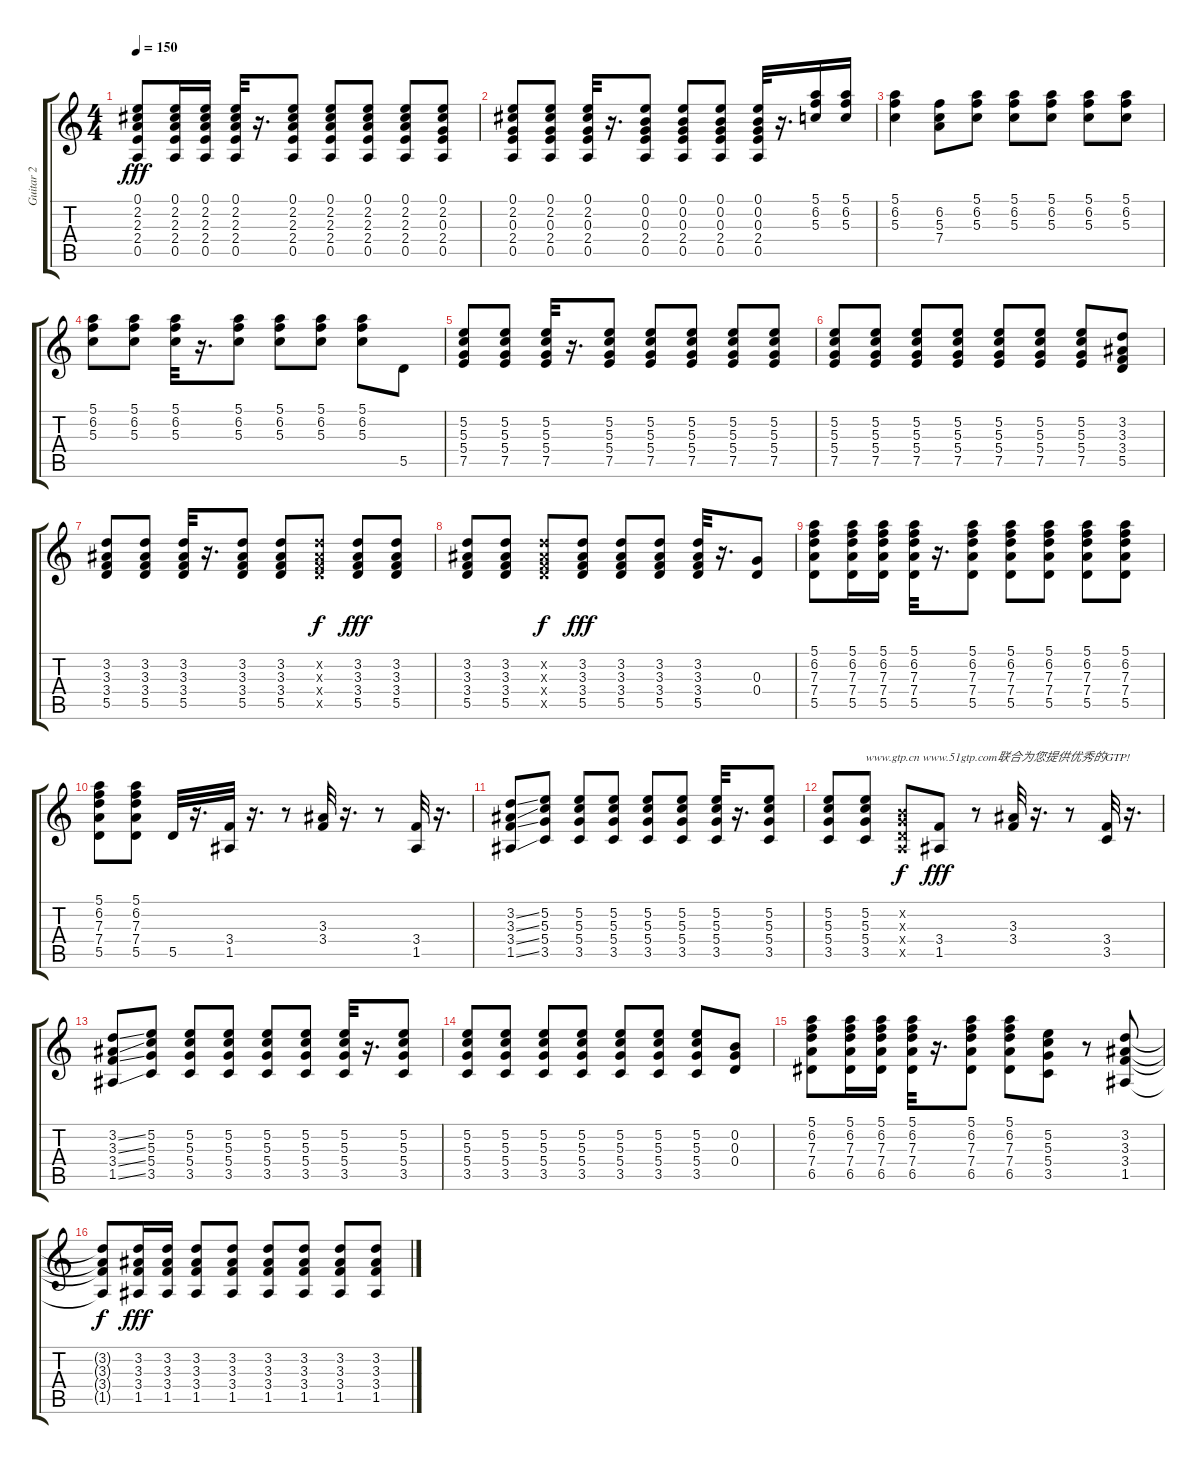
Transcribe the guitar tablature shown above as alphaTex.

\track ("Guitar 2" "Guitar 2") {instrument electricguitarjazz}
\staff {score tabs}
\tuning (E4 B3 G3 D3 A2 E2) {hide}
\ts (4 4)
\tempo 150
\clef g2
\ks c
(0.1 2.2 2.3 2.4 0.5).8{dy fff} (0.1 2.2 2.3 2.4 0.5).16 (0.1 2.2 2.3 2.4 0.5).16 (0.1 2.2 2.3 2.4 0.5).32 r.16{d} (0.1 2.2 2.3 2.4 0.5).8 (0.1 2.2 2.3 2.4 0.5).8 (0.1 2.2 2.3 2.4 0.5).8 (0.1 2.2 2.3 2.4 0.5).8 (0.1 2.2 0.3 2.4 0.5).8 |
(0.1 2.2 0.3 2.4 0.5).8 (0.1 2.2 0.3 2.4 0.5).8 (0.1 2.2 0.3 2.4 0.5).32 r.16{d} (0.1 0.2 0.3 2.4 0.5).8 (0.1 0.2 0.3 2.4 0.5).8 (0.1 0.2 0.3 2.4 0.5).8 (0.1 0.2 0.3 2.4 0.5).32 r.16{d} (5.1 6.2 5.3).16 (5.1 6.2 5.3).16 |
(5.1 6.2 5.3).4 (6.2 5.3 7.4).8 (5.1 6.2 5.3).8 (5.1 6.2 5.3).8 (5.1 6.2 5.3).8 (5.1 6.2 5.3).8 (5.1 6.2 5.3).8 |
(5.1 6.2 5.3).8 (5.1 6.2 5.3).8 (5.1 6.2 5.3).32 r.16{d} (5.1 6.2 5.3).8 (5.1 6.2 5.3).8 (5.1 6.2 5.3).8 (5.1 6.2 5.3).8 5.5.8 |
(5.2 5.3 5.4 7.5).8 (5.2 5.3 5.4 7.5).8 (5.2 5.3 5.4 7.5).32 r.16{d} (5.2 5.3 5.4 7.5).8 (5.2 5.3 5.4 7.5).8 (5.2 5.3 5.4 7.5).8 (5.2 5.3 5.4 7.5).8 (5.2 5.3 5.4 7.5).8 |
(5.2 5.3 5.4 7.5).8 (5.2 5.3 5.4 7.5).8 (5.2 5.3 5.4 7.5).8 (5.2 5.3 5.4 7.5).8 (5.2 5.3 5.4 7.5).8 (5.2 5.3 5.4 7.5).8 (5.2 5.3 5.4 7.5).8 (3.2 3.3 3.4 5.5).8 |
(3.2 3.3 3.4 5.5).8 (3.2 3.3 3.4 5.5).8 (3.2 3.3 3.4 5.5).32 r.16{d} (3.2 3.3 3.4 5.5).8 (3.2 3.3 3.4 5.5).8 (3.2{x} 3.3{x} 3.4{x} 5.5{x}).8{dy f} (3.2 3.3 3.4 5.5).8{dy fff} (3.2 3.3 3.4 5.5).8 |
(3.2 3.3 3.4 5.5).8 (3.2 3.3 3.4 5.5).8 (3.2{x} 3.3{x} 3.4{x} 5.5{x}).8{dy f} (3.2 3.3 3.4 5.5).8{dy fff} (3.2 3.3 3.4 5.5).8 (3.2 3.3 3.4 5.5).8 (3.2 3.3 3.4 5.5).32 r.16{d} (0.3 0.4).8 |
(5.1 6.2 7.3 7.4 5.5).8 (5.1 6.2 7.3 7.4 5.5).16 (5.1 6.2 7.3 7.4 5.5).16 (5.1 6.2 7.3 7.4 5.5).32 r.16{d} (5.1 6.2 7.3 7.4 5.5).8 (5.1 6.2 7.3 7.4 5.5).8 (5.1 6.2 7.3 7.4 5.5).8 (5.1 6.2 7.3 7.4 5.5).8 (5.1 6.2 7.3 7.4 5.5).8 |
(5.1 6.2 7.3 7.4 5.5).8 (5.1 6.2 7.3 7.4 5.5).8 5.5.32 r.16{d} (3.4 1.5).32 r.16{d} r.8 (3.3 3.4).32 r.16{d} r.8 (3.4 1.5).32 r.16{d} |
(3.2{ss} 3.3{ss} 3.4{ss} 1.5{ss}).8 (5.2 5.3 5.4 3.5).8 (5.2 5.3 5.4 3.5).8 (5.2 5.3 5.4 3.5).8 (5.2 5.3 5.4 3.5).8 (5.2 5.3 5.4 3.5).8 (5.2 5.3 5.4 3.5).32 r.16{d} (5.2 5.3 5.4 3.5).8 |
(5.2 5.3 5.4 3.5).8 (5.2 5.3 5.4 3.5).8{txt "www.gtp.cn www.51gtp.com联合为您提供优秀的GTP!"} (0.2{x} 0.3{x} 0.4{x} 0.5{x}).8{dy f} (3.4 1.5).8{dy fff} r.8 (3.3 3.4).32 r.16{d} r.8 (3.4 3.5).32 r.16{d} |
(3.2{ss} 3.3{ss} 3.4{ss} 1.5{ss}).8 (5.2 5.3 5.4 3.5).8 (5.2 5.3 5.4 3.5).8 (5.2 5.3 5.4 3.5).8 (5.2 5.3 5.4 3.5).8 (5.2 5.3 5.4 3.5).8 (5.2 5.3 5.4 3.5).32 r.16{d} (5.2 5.3 5.4 3.5).8 |
(5.2 5.3 5.4 3.5).8 (5.2 5.3 5.4 3.5).8 (5.2 5.3 5.4 3.5).8 (5.2 5.3 5.4 3.5).8 (5.2 5.3 5.4 3.5).8 (5.2 5.3 5.4 3.5).8 (5.2 5.3 5.4 3.5).8 (0.2 0.3 0.4).8 |
(5.1 6.2 7.3 7.4 6.5).8 (5.1 6.2 7.3 7.4 6.5).16 (5.1 6.2 7.3 7.4 6.5).16 (5.1 6.2 7.3 7.4 6.5).32 r.16{d} (5.1 6.2 7.3 7.4 6.5).8 (5.1 6.2 7.3 7.4 6.5).8 (5.2 5.3 5.4 3.5).8 r.8 (3.2 3.3 3.4 1.5).8 |
(3.2{t} 3.3{t} 3.4{t} 1.5{t}).8{dy f} (3.2 3.3 3.4 1.5).16{dy fff} (3.2 3.3 3.4 1.5).16 (3.2 3.3 3.4 1.5).8 (3.2 3.3 3.4 1.5).8 (3.2 3.3 3.4 1.5).8 (3.2 3.3 3.4 1.5).8 (3.2 3.3 3.4 1.5).8 (3.2 3.3 3.4 1.5).8
